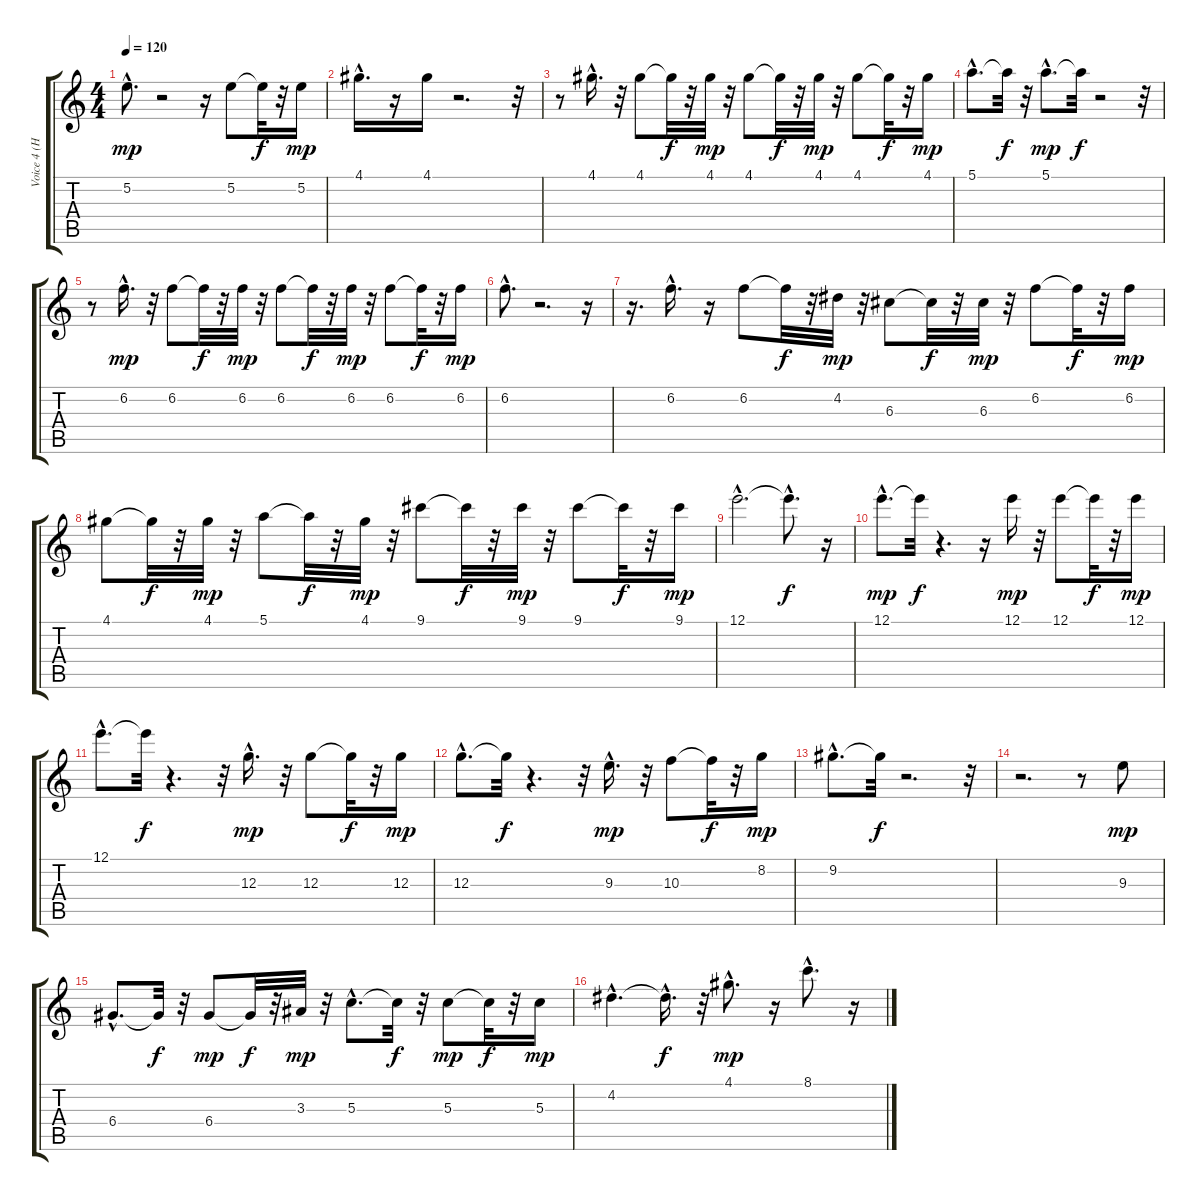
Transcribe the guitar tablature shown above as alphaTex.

\track ("Voice 4 (Harmony) " "Voice 4 (H") {instrument acousticguitarnylon}
\staff {score tabs}
\tuning (E4 B3 G3 D3 A2 E2) {hide}
\ts (4 4)
\tempo 120
\clef g2
\ks c
5.2{hac}.8{d dy mp} r.2 r.16 5.2.8 5.2{t}.32{dy f} r.32 5.2.16{dy mp} |
4.1{hac}.16{d} r.16 4.1.16 r.2{d} r.32 |
r.8 4.1{hac}.16{d} r.32 4.1.8 4.1{t}.32{dy f} r.32 4.1.32{dy mp} r.32 4.1.8 4.1{t}.32{dy f} r.32 4.1.32{dy mp} r.32 4.1.8 4.1{t}.32{dy f} r.32 4.1.16{dy mp} |
5.1{hac}.8{d} 5.1{t}.32{dy f} r.32 5.1{hac}.8{d dy mp} 5.1{t}.32{dy f} r.2 r.32 |
r.8 6.2{hac}.16{d dy mp} r.32 6.2.8 6.2{t}.32{dy f} r.32 6.2.32{dy mp} r.32 6.2.8 6.2{t}.32{dy f} r.32 6.2.32{dy mp} r.32 6.2.8 6.2{t}.32{dy f} r.32 6.2.16{dy mp} |
6.2{hac}.8{d} r.2{d} r.16 |
r.16{d} 6.2{hac}.16{d} r.16 6.2.8 6.2{t}.32{dy f} r.32 4.2.32{dy mp} r.32 6.3.8 6.3{t}.32{dy f} r.32 6.3.32{dy mp} r.32 6.2.8 6.2{t}.32{dy f} r.32 6.2.16{dy mp} |
4.1.8 4.1{t}.32{dy f} r.32 4.1.32{dy mp} r.32 5.1.8 5.1{t}.32{dy f} r.32 4.1.32{dy mp} r.32 9.1.8 9.1{t}.32{dy f} r.32 9.1.32{dy mp} r.32 9.1.8 9.1{t}.32{dy f} r.32 9.1.16{dy mp} |
12.1{hac}.2{d} 12.1{hac t}.8{d dy f} r.16 |
12.1{hac}.8{d dy mp} 12.1{t}.32{dy f} r.4{d} r.16 12.1.16{dy mp} r.32 12.1.8 12.1{t}.32{dy f} r.32 12.1.16{dy mp} |
12.1{hac}.8{d} 12.1{t}.32{dy f} r.4{d} r.32 12.3{hac}.16{d dy mp} r.32 12.3.8 12.3{t}.32{dy f} r.32 12.3.16{dy mp} |
12.3{hac}.8{d} 12.3{t}.32{dy f} r.4{d} r.32 9.3{hac}.16{d dy mp} r.32 10.3.8 10.3{t}.32{dy f} r.32 8.2.16{dy mp} |
9.2{hac}.8{d} 9.2{t}.32{dy f} r.2{d} r.32 |
r.2{d} r.8 9.3.8{dy mp} |
6.4{hac}.8{d} 6.4{t}.32{dy f} r.32 6.4.8{dy mp} 6.4{t}.32{dy f} r.32 3.3.32{dy mp} r.32 5.3{hac}.8{d} 5.3{t}.32{dy f} r.32 5.3.8{dy mp} 5.3{t}.32{dy f} r.32 5.3.16{dy mp} |
4.2{hac}.4{d} 4.2{hac t}.16{d dy f} r.32 4.1{hac}.8{d dy mp} r.16 8.1{hac}.8{d} r.16
